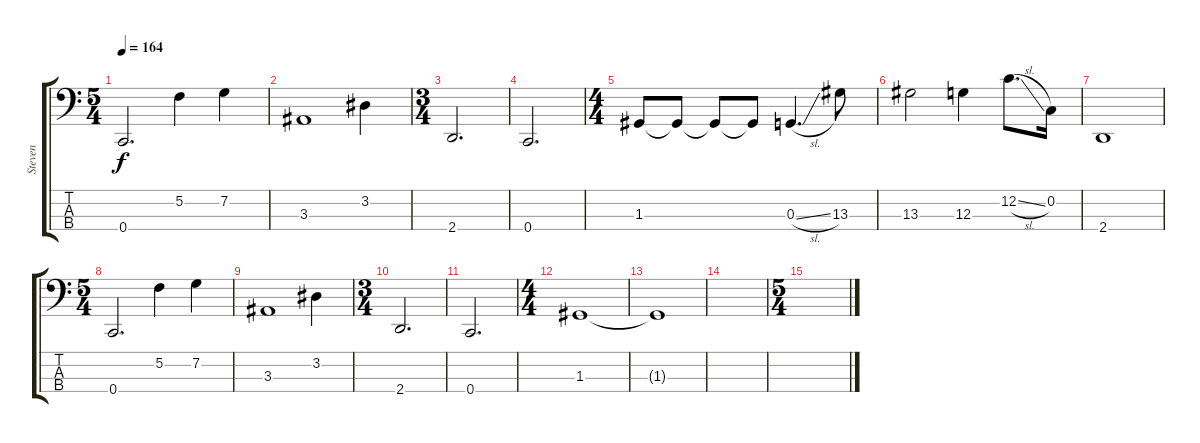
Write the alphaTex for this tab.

\track ("Steven" "Steven") {solo instrument electricbasspick}
\staff {score tabs}
\tuning (F2 C2 G1 C1) {hide}
\ts (5 4)
\tempo 164
\clef f4
\ks c
0.4.2{d dy f} 5.2.4 7.2.4 |
3.3.1 3.2.4 |
\ts (3 4)
2.4.2{d} |
0.4.2{d} |
\ts (4 4)
1.3.8 1.3{t}.8 1.3{t}.8 1.3{t}.8 0.3{sl}.4{d} 13.3.8 |
13.3.2 12.3.4 12.2{sl}.8{d} 0.2.16 |
2.4.1 |
\ts (5 4)
0.4.2{d} 5.2.4 7.2.4 |
3.3.1 3.2.4 |
\ts (3 4)
2.4.2{d} |
0.4.2{d} |
\ts (4 4)
1.3.1 |
1.3{t}.1 |
|
\ts (5 4)
